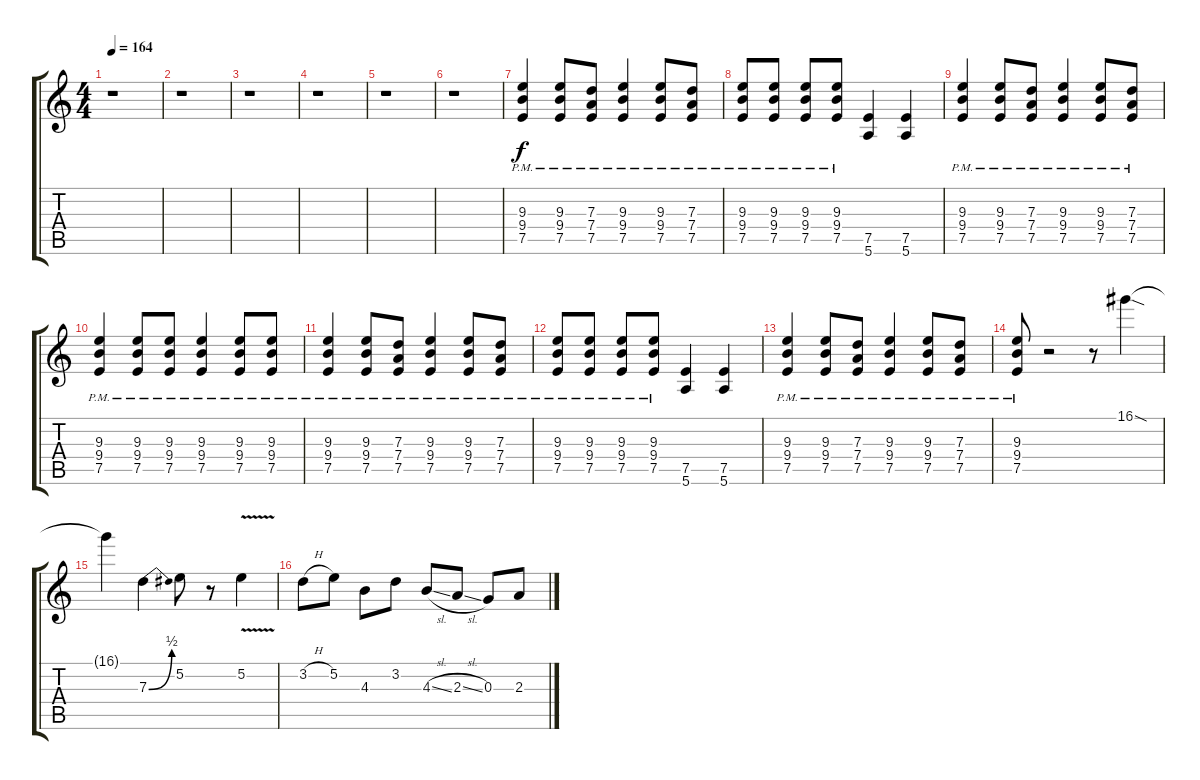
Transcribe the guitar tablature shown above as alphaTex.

\track "" {instrument distortionguitar}
\staff {score tabs}
\tuning (E4 B3 G3 D3 A2 E2) {hide}
\ts (4 4)
\tempo 164
\clef g2
\ks c
r.1{dy f} |
r.1 |
r.1 |
r.1 |
r.1 |
r.1 |
(9.3{pm} 9.4{pm} 7.5{pm}).4 (9.3{pm} 9.4{pm} 7.5{pm}).8 (7.3{pm} 7.4{pm} 7.5{pm}).8 (9.3{pm} 9.4{pm} 7.5{pm}).4 (9.3{pm} 9.4{pm} 7.5{pm}).8 (7.3{pm} 7.4{pm} 7.5{pm}).8 |
(9.3{pm} 9.4{pm} 7.5{pm}).8 (9.3{pm} 9.4{pm} 7.5{pm}).8 (9.3{pm} 9.4{pm} 7.5{pm}).8 (9.3{pm} 9.4{pm} 7.5{pm}).8 (7.5 5.6).4 (7.5 5.6).4 |
(9.3{pm} 9.4{pm} 7.5{pm}).4 (9.3{pm} 9.4{pm} 7.5{pm}).8 (7.3{pm} 7.4{pm} 7.5{pm}).8 (9.3{pm} 9.4{pm} 7.5{pm}).4 (9.3{pm} 9.4{pm} 7.5{pm}).8 (7.3{pm} 7.4{pm} 7.5{pm}).8 |
(9.3{pm} 9.4{pm} 7.5{pm}).4 (9.3{pm} 9.4{pm} 7.5{pm}).8 (9.3{pm} 9.4{pm} 7.5{pm}).8 (9.3{pm} 9.4{pm} 7.5{pm}).4 (9.3{pm} 9.4{pm} 7.5{pm}).8 (9.3{pm} 9.4{pm} 7.5{pm}).8 |
(9.3{pm} 9.4{pm} 7.5{pm}).4 (9.3{pm} 9.4{pm} 7.5{pm}).8 (7.3{pm} 7.4{pm} 7.5{pm}).8 (9.3{pm} 9.4{pm} 7.5{pm}).4 (9.3{pm} 9.4{pm} 7.5{pm}).8 (7.3{pm} 7.4{pm} 7.5{pm}).8 |
(9.3{pm} 9.4{pm} 7.5{pm}).8 (9.3{pm} 9.4{pm} 7.5{pm}).8 (9.3{pm} 9.4{pm} 7.5{pm}).8 (9.3{pm} 9.4{pm} 7.5{pm}).8 (7.5 5.6).4 (7.5 5.6).4 |
(9.3{pm} 9.4{pm} 7.5{pm}).4 (9.3{pm} 9.4{pm} 7.5{pm}).8 (7.3{pm} 7.4{pm} 7.5{pm}).8 (9.3{pm} 9.4{pm} 7.5{pm}).4 (9.3{pm} 9.4{pm} 7.5{pm}).8 (7.3{pm} 7.4{pm} 7.5{pm}).8 |
(9.3{pm} 9.4{pm} 7.5{pm}).8 r.2 r.8 16.1{sod}.4 |
16.1{t}.4 7.3{be (bend 0 0 60 2)}.4 5.2.8 r.8 5.2{v}.4 |
3.2{h}.8 5.2.8 4.3.8 3.2.8 4.3{sl}.8 2.3{sl}.8 0.3.8 2.3.8
